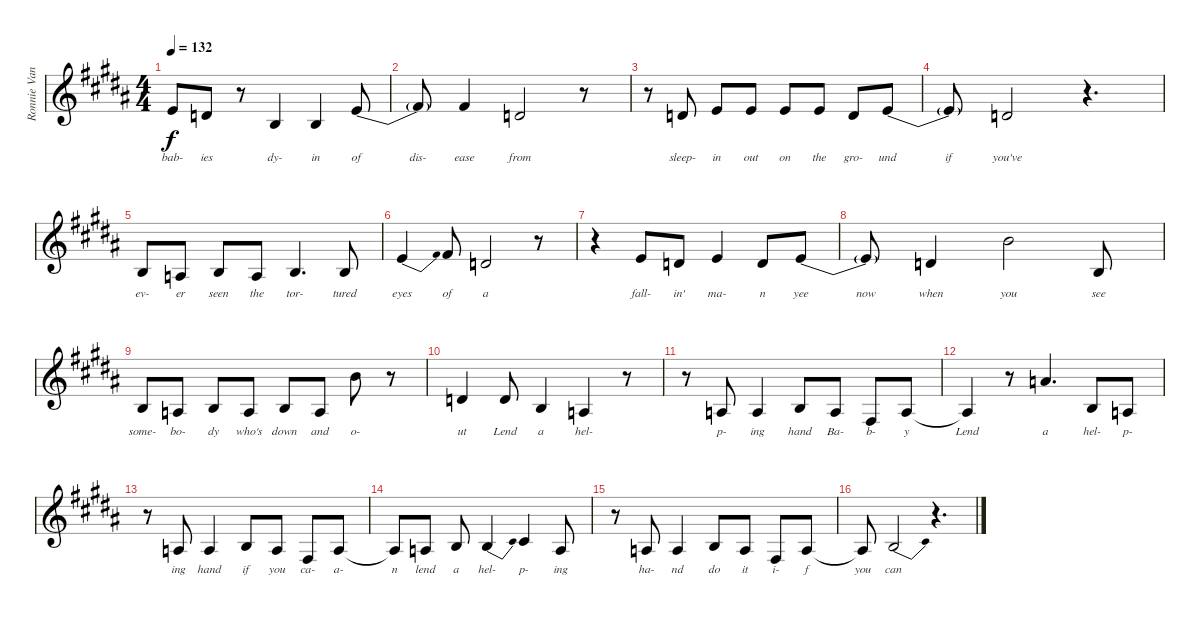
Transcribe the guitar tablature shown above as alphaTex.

\track ("Ronnie Van Zant Vocals" "Ronnie Van") {instrument lead2sawtooth}
\staff {score}
\tuning (E4 B3 G3 D3 A2 E2) {hide}
\ts (4 4)
\tempo 132
\clef g2
\ks b
9.3.8{lyrics (0 "bab-") lyrics (1 "") lyrics (2 "") lyrics (3 "") lyrics (4 "") dy f} 7.3.8{lyrics (0 "ies") lyrics (1 "") lyrics (2 "") lyrics (3 "") lyrics (4 "")} r.8 9.4.4{lyrics (0 "dy-") lyrics (1 "") lyrics (2 "") lyrics (3 "") lyrics (4 "")} 9.4.4{lyrics (0 "in") lyrics (1 "") lyrics (2 "") lyrics (3 "") lyrics (4 "")} 9.3{be (bend 0 0 60 4)}.8{lyrics (0 "of") lyrics (1 "") lyrics (2 "") lyrics (3 "") lyrics (4 "")} |
9.3{t}.8{lyrics (0 "dis-") lyrics (1 "") lyrics (2 "") lyrics (3 "") lyrics (4 "")} 9.3{be (custom 0 4 15 4 30 0 60 0)}.4{lyrics (0 "ease") lyrics (1 "") lyrics (2 "") lyrics (3 "") lyrics (4 "")} 7.3.2{lyrics (0 "from") lyrics (1 "") lyrics (2 "") lyrics (3 "") lyrics (4 "")} r.8 |
r.8 7.3.8{lyrics (0 "sleep-") lyrics (1 "") lyrics (2 "") lyrics (3 "") lyrics (4 "")} 9.3.8{lyrics (0 "in") lyrics (1 "") lyrics (2 "") lyrics (3 "") lyrics (4 "")} 9.3.8{lyrics (0 "out") lyrics (1 "") lyrics (2 "") lyrics (3 "") lyrics (4 "")} 9.3.8{lyrics (0 "on") lyrics (1 "") lyrics (2 "") lyrics (3 "") lyrics (4 "")} 9.3.8{lyrics (0 "the") lyrics (1 "") lyrics (2 "") lyrics (3 "") lyrics (4 "")} 7.3.8{lyrics (0 "gro-") lyrics (1 "") lyrics (2 "") lyrics (3 "") lyrics (4 "")} 9.3{be (custom 0 0 10 4 20 4 30 0 60 0)}.8{lyrics (0 "und") lyrics (1 "") lyrics (2 "") lyrics (3 "") lyrics (4 "")} |
9.3{t}.8{lyrics (0 "if") lyrics (1 "") lyrics (2 "") lyrics (3 "") lyrics (4 "")} 7.3.2{lyrics (0 "you've") lyrics (1 "") lyrics (2 "") lyrics (3 "") lyrics (4 "")} r.4{d} |
9.4.8{lyrics (0 "ev-") lyrics (1 "") lyrics (2 "") lyrics (3 "") lyrics (4 "")} 7.4.8{lyrics (0 "er") lyrics (1 "") lyrics (2 "") lyrics (3 "") lyrics (4 "")} 9.4.8{lyrics (0 "seen") lyrics (1 "") lyrics (2 "") lyrics (3 "") lyrics (4 "")} 7.4.8{lyrics (0 "the") lyrics (1 "") lyrics (2 "") lyrics (3 "") lyrics (4 "")} 9.4.4{d lyrics (0 "tor-") lyrics (1 "") lyrics (2 "") lyrics (3 "") lyrics (4 "")} 9.4.8{lyrics (0 "tured") lyrics (1 "") lyrics (2 "") lyrics (3 "") lyrics (4 "")} |
9.3{be (bend 0 0 60 4)}.4{lyrics (0 "eyes") lyrics (1 "") lyrics (2 "") lyrics (3 "") lyrics (4 "")} 9.3{be (custom 0 4 15 4 30 0 60 0)}.8{lyrics (0 "of") lyrics (1 "") lyrics (2 "") lyrics (3 "") lyrics (4 "")} 7.3.2{lyrics (0 "a") lyrics (1 "") lyrics (2 "") lyrics (3 "") lyrics (4 "")} r.8 |
r.4 9.3.8{lyrics (0 "fall-") lyrics (1 "") lyrics (2 "") lyrics (3 "") lyrics (4 "")} 7.3.8{lyrics (0 "in'") lyrics (1 "") lyrics (2 "") lyrics (3 "") lyrics (4 "")} 9.3.4{lyrics (0 "ma-") lyrics (1 "") lyrics (2 "") lyrics (3 "") lyrics (4 "")} 7.3.8{lyrics (0 "n") lyrics (1 "") lyrics (2 "") lyrics (3 "") lyrics (4 "")} 9.3{be (custom 0 0 10 4 20 4 30 0 60 0)}.8{lyrics (0 "yee") lyrics (1 "") lyrics (2 "") lyrics (3 "") lyrics (4 "")} |
9.3{t}.8{lyrics (0 "now") lyrics (1 "") lyrics (2 "") lyrics (3 "") lyrics (4 "")} 7.3.4{lyrics (0 "when") lyrics (1 "") lyrics (2 "") lyrics (3 "") lyrics (4 "")} 7.1.2{lyrics (0 "you") lyrics (1 "") lyrics (2 "") lyrics (3 "") lyrics (4 "")} 9.4.8{lyrics (0 "see") lyrics (1 "") lyrics (2 "") lyrics (3 "") lyrics (4 "")} |
9.4.8{lyrics (0 "some-") lyrics (1 "") lyrics (2 "") lyrics (3 "") lyrics (4 "")} 7.4.8{lyrics (0 "bo-") lyrics (1 "") lyrics (2 "") lyrics (3 "") lyrics (4 "")} 9.4.8{lyrics (0 "dy") lyrics (1 "") lyrics (2 "") lyrics (3 "") lyrics (4 "")} 7.4.8{lyrics (0 "who's") lyrics (1 "") lyrics (2 "") lyrics (3 "") lyrics (4 "")} 9.4.8{lyrics (0 "down") lyrics (1 "") lyrics (2 "") lyrics (3 "") lyrics (4 "")} 7.4.8{lyrics (0 "and") lyrics (1 "") lyrics (2 "") lyrics (3 "") lyrics (4 "")} 7.1.8{lyrics (0 "o-") lyrics (1 "") lyrics (2 "") lyrics (3 "") lyrics (4 "")} r.8 |
7.3.4{lyrics (0 "ut") lyrics (1 "") lyrics (2 "") lyrics (3 "") lyrics (4 "")} 7.3.8{lyrics (0 "Lend") lyrics (1 "") lyrics (2 "") lyrics (3 "") lyrics (4 "")} 9.4.4{lyrics (0 "a") lyrics (1 "") lyrics (2 "") lyrics (3 "") lyrics (4 "")} 7.4.4{lyrics (0 "hel-") lyrics (1 "") lyrics (2 "") lyrics (3 "") lyrics (4 "")} r.8 |
r.8 7.4.8{lyrics (0 "p-") lyrics (1 "") lyrics (2 "") lyrics (3 "") lyrics (4 "")} 7.4.4{lyrics (0 "ing") lyrics (1 "") lyrics (2 "") lyrics (3 "") lyrics (4 "")} 9.4.8{lyrics (0 "hand") lyrics (1 "") lyrics (2 "") lyrics (3 "") lyrics (4 "")} 7.4.8{lyrics (0 "Ba-") lyrics (1 "") lyrics (2 "") lyrics (3 "") lyrics (4 "")} 9.5.8{lyrics (0 "b-") lyrics (1 "") lyrics (2 "") lyrics (3 "") lyrics (4 "")} 7.4.8{lyrics (0 "y") lyrics (1 "") lyrics (2 "") lyrics (3 "") lyrics (4 "")} |
7.4{t}.4{lyrics (0 "Lend") lyrics (1 "") lyrics (2 "") lyrics (3 "") lyrics (4 "")} r.8 10.2.4{d lyrics (0 "a") lyrics (1 "") lyrics (2 "") lyrics (3 "") lyrics (4 "")} 9.4{be (custom 0 0 10 4 20 4 30 0 60 0)}.8{lyrics (0 "hel-") lyrics (1 "") lyrics (2 "") lyrics (3 "") lyrics (4 "")} 7.4.8{lyrics (0 "p-") lyrics (1 "") lyrics (2 "") lyrics (3 "") lyrics (4 "")} |
r.8 7.4.8{lyrics (0 "ing") lyrics (1 "") lyrics (2 "") lyrics (3 "") lyrics (4 "")} 7.4.4{lyrics (0 "hand") lyrics (1 "") lyrics (2 "") lyrics (3 "") lyrics (4 "")} 9.4.8{lyrics (0 "if") lyrics (1 "") lyrics (2 "") lyrics (3 "") lyrics (4 "")} 7.4.8{lyrics (0 "you") lyrics (1 "") lyrics (2 "") lyrics (3 "") lyrics (4 "")} 9.5.8{lyrics (0 "ca-") lyrics (1 "") lyrics (2 "") lyrics (3 "") lyrics (4 "")} 7.4.8{lyrics (0 "a-") lyrics (1 "") lyrics (2 "") lyrics (3 "") lyrics (4 "")} |
7.4{t}.8{lyrics (0 "n") lyrics (1 "") lyrics (2 "") lyrics (3 "") lyrics (4 "")} 7.4.8{lyrics (0 "lend") lyrics (1 "") lyrics (2 "") lyrics (3 "") lyrics (4 "")} 9.4.8{lyrics (0 "a") lyrics (1 "") lyrics (2 "") lyrics (3 "") lyrics (4 "")} 9.4{be (bend 0 0 60 4)}.4{lyrics (0 "hel-") lyrics (1 "") lyrics (2 "") lyrics (3 "") lyrics (4 "")} 9.4{be (custom 0 4 15 4 30 0 60 0)}.4{lyrics (0 "p-") lyrics (1 "") lyrics (2 "") lyrics (3 "") lyrics (4 "")} 7.4.8{lyrics (0 "ing") lyrics (1 "") lyrics (2 "") lyrics (3 "") lyrics (4 "")} |
r.8 7.4.8{lyrics (0 "ha-") lyrics (1 "") lyrics (2 "") lyrics (3 "") lyrics (4 "")} 7.4.4{lyrics (0 "nd") lyrics (1 "") lyrics (2 "") lyrics (3 "") lyrics (4 "")} 9.4.8{lyrics (0 "do") lyrics (1 "") lyrics (2 "") lyrics (3 "") lyrics (4 "")} 7.4.8{lyrics (0 "it") lyrics (1 "") lyrics (2 "") lyrics (3 "") lyrics (4 "")} 9.5.8{lyrics (0 "i-") lyrics (1 "") lyrics (2 "") lyrics (3 "") lyrics (4 "")} 7.4.8{lyrics (0 "f") lyrics (1 "") lyrics (2 "") lyrics (3 "") lyrics (4 "")} |
7.4{t}.8{lyrics (0 "you") lyrics (1 "") lyrics (2 "") lyrics (3 "") lyrics (4 "")} 9.4{be (bend 0 0 60 4)}.2{lyrics (0 "can") lyrics (1 "") lyrics (2 "") lyrics (3 "") lyrics (4 "")} r.4{d}
